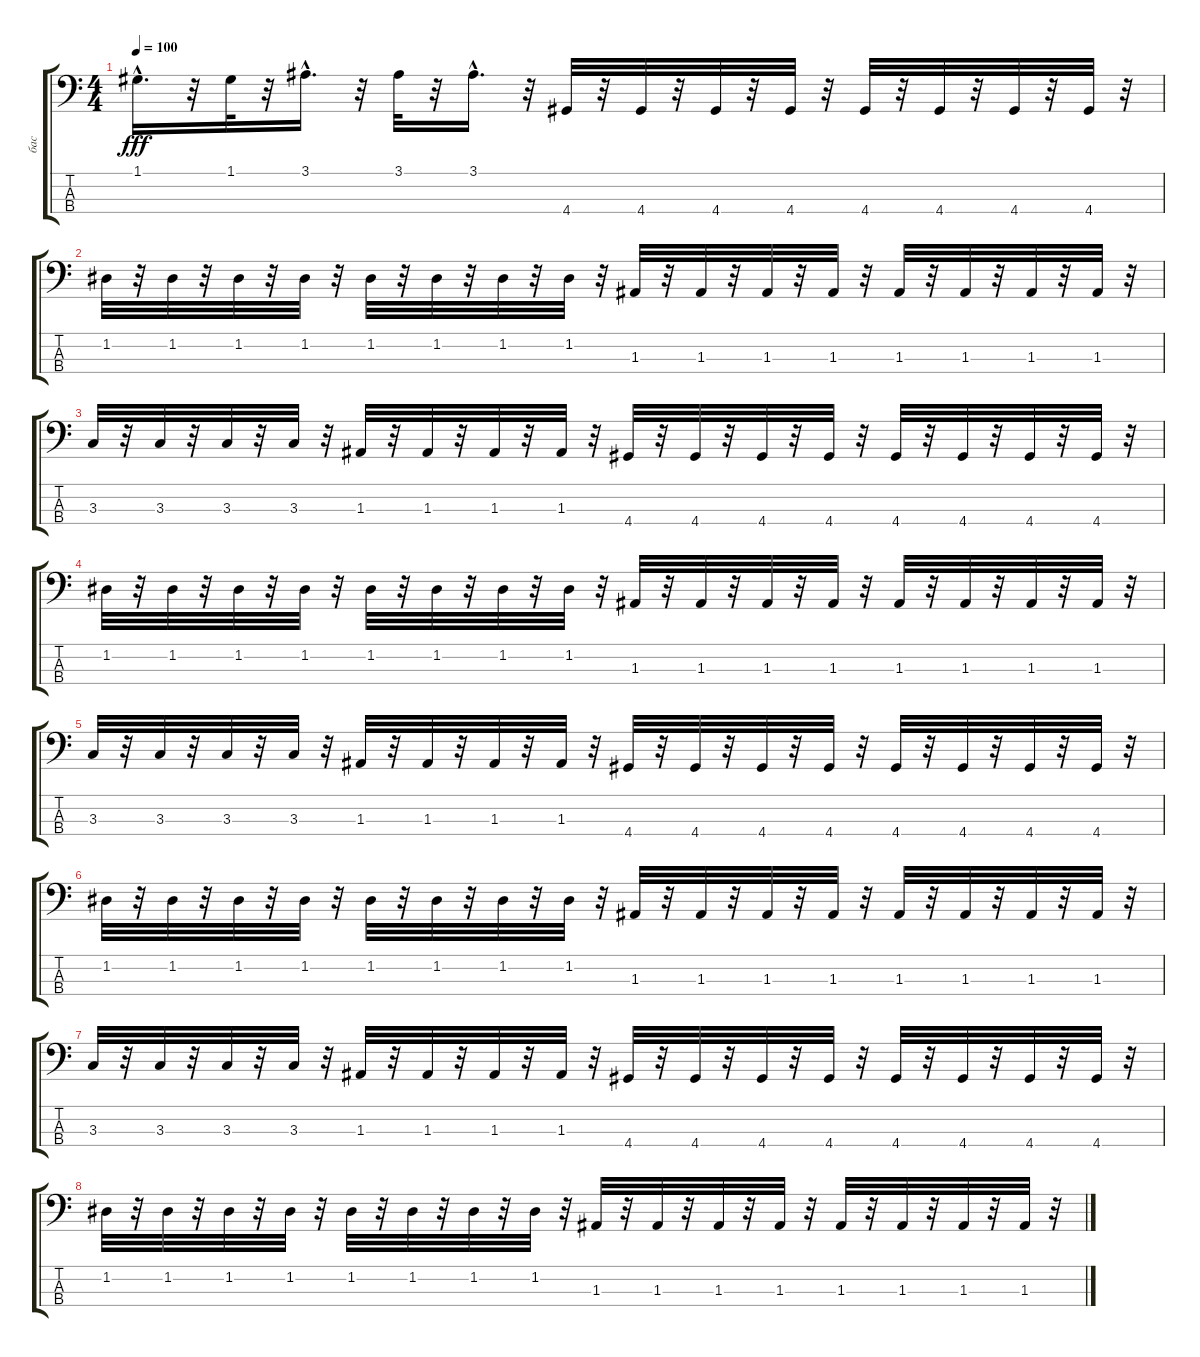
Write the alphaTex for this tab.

\track ("бас" "бас") {instrument electricbasspick}
\staff {score tabs}
\tuning (G2 D2 A1 E1) {hide}
\ts (4 4)
\tempo 100
\clef f4
\ks c
1.1{hac}.16{d dy fff} r.32 1.1.32 r.32 3.1{hac}.16{d} r.32 3.1.32 r.32 3.1{hac}.16{d} r.32 4.4.32 r.32 4.4.32 r.32 4.4.32 r.32 4.4.32 r.32 4.4.32 r.32 4.4.32 r.32 4.4.32 r.32 4.4.32 r.32 |
1.2.32 r.32 1.2.32 r.32 1.2.32 r.32 1.2.32 r.32 1.2.32 r.32 1.2.32 r.32 1.2.32 r.32 1.2.32 r.32 1.3.32 r.32 1.3.32 r.32 1.3.32 r.32 1.3.32 r.32 1.3.32 r.32 1.3.32 r.32 1.3.32 r.32 1.3.32 r.32 |
3.3.32 r.32 3.3.32 r.32 3.3.32 r.32 3.3.32 r.32 1.3.32 r.32 1.3.32 r.32 1.3.32 r.32 1.3.32 r.32 4.4.32 r.32 4.4.32 r.32 4.4.32 r.32 4.4.32 r.32 4.4.32 r.32 4.4.32 r.32 4.4.32 r.32 4.4.32 r.32 |
1.2.32 r.32 1.2.32 r.32 1.2.32 r.32 1.2.32 r.32 1.2.32 r.32 1.2.32 r.32 1.2.32 r.32 1.2.32 r.32 1.3.32 r.32 1.3.32 r.32 1.3.32 r.32 1.3.32 r.32 1.3.32 r.32 1.3.32 r.32 1.3.32 r.32 1.3.32 r.32 |
3.3.32 r.32 3.3.32 r.32 3.3.32 r.32 3.3.32 r.32 1.3.32 r.32 1.3.32 r.32 1.3.32 r.32 1.3.32 r.32 4.4.32 r.32 4.4.32 r.32 4.4.32 r.32 4.4.32 r.32 4.4.32 r.32 4.4.32 r.32 4.4.32 r.32 4.4.32 r.32 |
1.2.32 r.32 1.2.32 r.32 1.2.32 r.32 1.2.32 r.32 1.2.32 r.32 1.2.32 r.32 1.2.32 r.32 1.2.32 r.32 1.3.32 r.32 1.3.32 r.32 1.3.32 r.32 1.3.32 r.32 1.3.32 r.32 1.3.32 r.32 1.3.32 r.32 1.3.32 r.32 |
3.3.32 r.32 3.3.32 r.32 3.3.32 r.32 3.3.32 r.32 1.3.32 r.32 1.3.32 r.32 1.3.32 r.32 1.3.32 r.32 4.4.32 r.32 4.4.32 r.32 4.4.32 r.32 4.4.32 r.32 4.4.32 r.32 4.4.32 r.32 4.4.32 r.32 4.4.32 r.32 |
1.2.32 r.32 1.2.32 r.32 1.2.32 r.32 1.2.32 r.32 1.2.32 r.32 1.2.32 r.32 1.2.32 r.32 1.2.32 r.32 1.3.32 r.32 1.3.32 r.32 1.3.32 r.32 1.3.32 r.32 1.3.32 r.32 1.3.32 r.32 1.3.32 r.32 1.3.32 r.32
